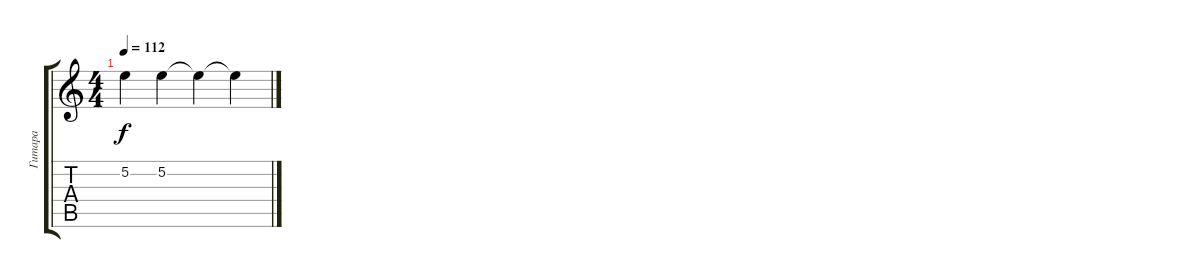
\track ("Гитара" "Гитара") {instrument overdrivenguitar}
\staff {score tabs}
\tuning (E4 B3 G3 D3 A2 D2) {hide}
\ts (4 4)
\tempo 112
\clef g2
\ks c
5.2.4{dy f} 5.2.4 5.2{t}.4 5.2{t}.4
